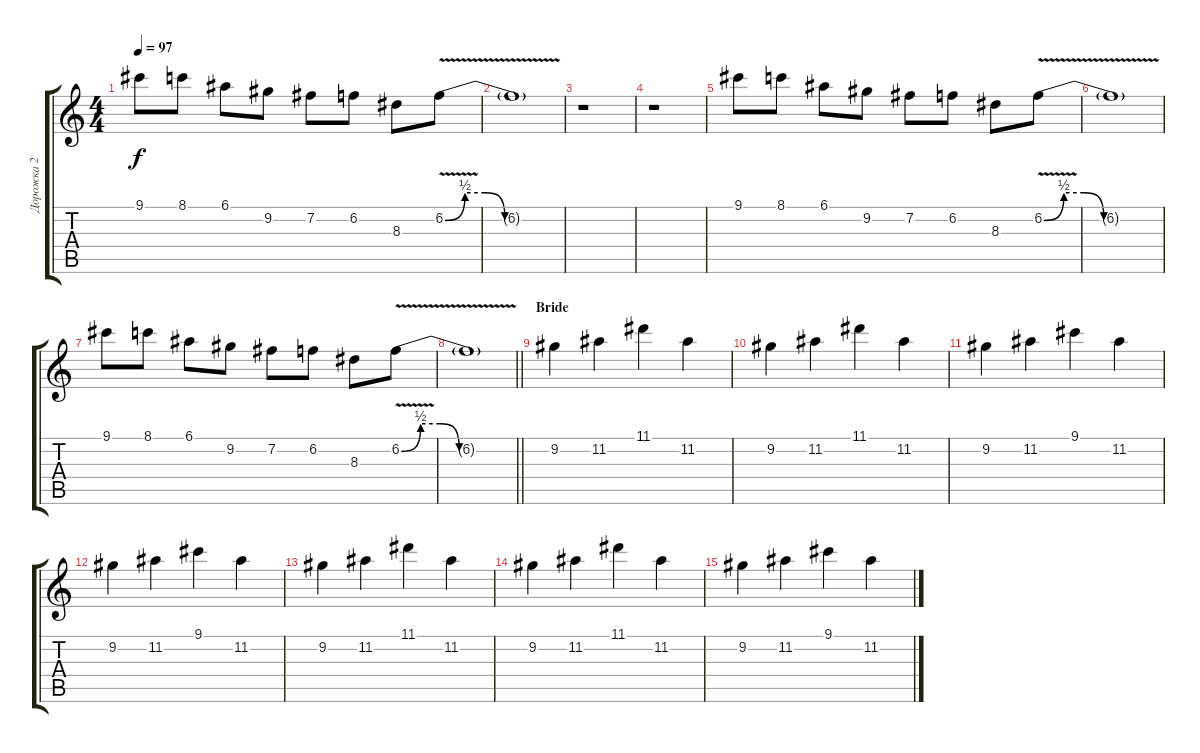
\track ("Дорожка 2" "Дорожка 2") {instrument distortionguitar}
\staff {score tabs}
\tuning (E4 B3 G3 D3 A2 E2) {hide}
\ts (4 4)
\tempo 97
\clef g2
\ks c
9.1.8{dy f volume 16 instrument distortionguitar} 8.1.8 6.1.8 9.2.8 7.2.8 6.2.8 8.3.8 6.2{be (custom 0 0 10 2 20 2 30 0 60 0) v}.8 |
6.2{t}.1{volume 10} |
r.1 |
r.1 |
9.1.8{volume 16 instrument distortionguitar} 8.1.8 6.1.8 9.2.8 7.2.8 6.2.8 8.3.8 6.2{be (custom 0 0 10 2 20 2 30 0 60 0) v}.8 |
6.2{t}.1{volume 10} |
9.1.8{volume 16 instrument distortionguitar} 8.1.8 6.1.8 9.2.8 7.2.8 6.2.8 8.3.8 6.2{be (custom 0 0 10 2 20 2 30 0 60 0) v}.8 |
\barLineRight lightlight
6.2{t}.1{volume 10} |
\section ("" "Bride")
9.2.4{volume 9} 11.2.4 11.1.4 11.2.4 |
9.2.4 11.2.4 11.1.4 11.2.4 |
9.2.4 11.2.4 9.1.4 11.2.4 |
9.2.4 11.2.4 9.1.4 11.2.4 |
9.2.4 11.2.4 11.1.4 11.2.4 |
9.2.4 11.2.4 11.1.4 11.2.4 |
9.2.4 11.2.4 9.1.4 11.2.4
